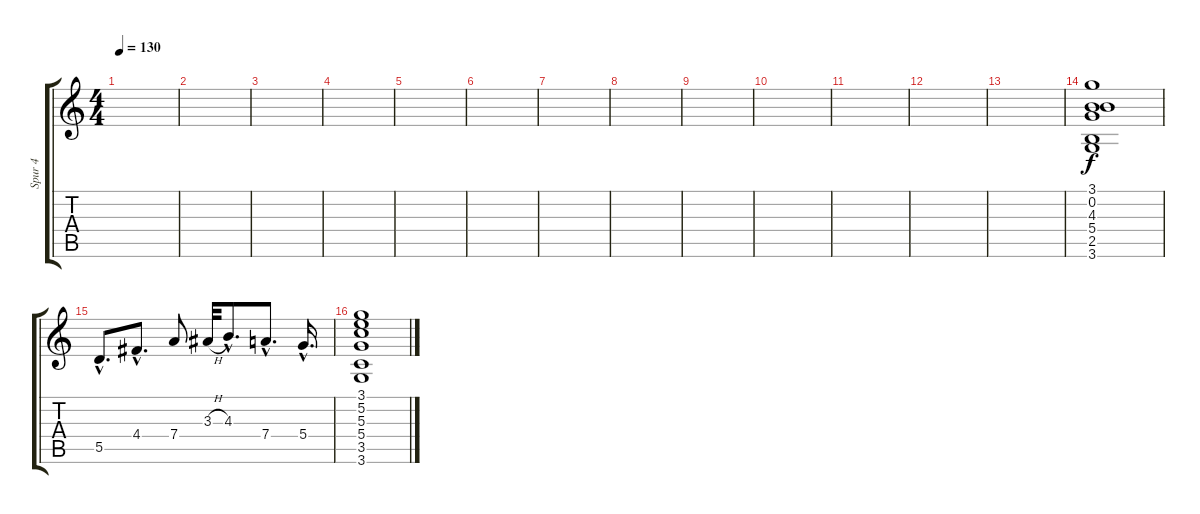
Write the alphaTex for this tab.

\track ("Spur 4" "Spur 4") {instrument overdrivenguitar}
\staff {score tabs}
\tuning (E4 B3 G3 D3 A2 E2) {hide}
\ts (4 4)
\tempo 130
\clef g2
\ks c
|
|
|
|
|
|
|
|
|
|
|
|
|
(3.1 0.2 4.3 5.4 2.5 3.6).1 |
5.5{hac}.8{d} 4.4{hac}.8{d} 7.4.8 3.3{h}.32 4.3{hac}.8{d} 7.4{hac}.8{d} 5.4{hac}.16{d} |
(3.1 5.2 5.3 5.4 3.5 3.6).1
